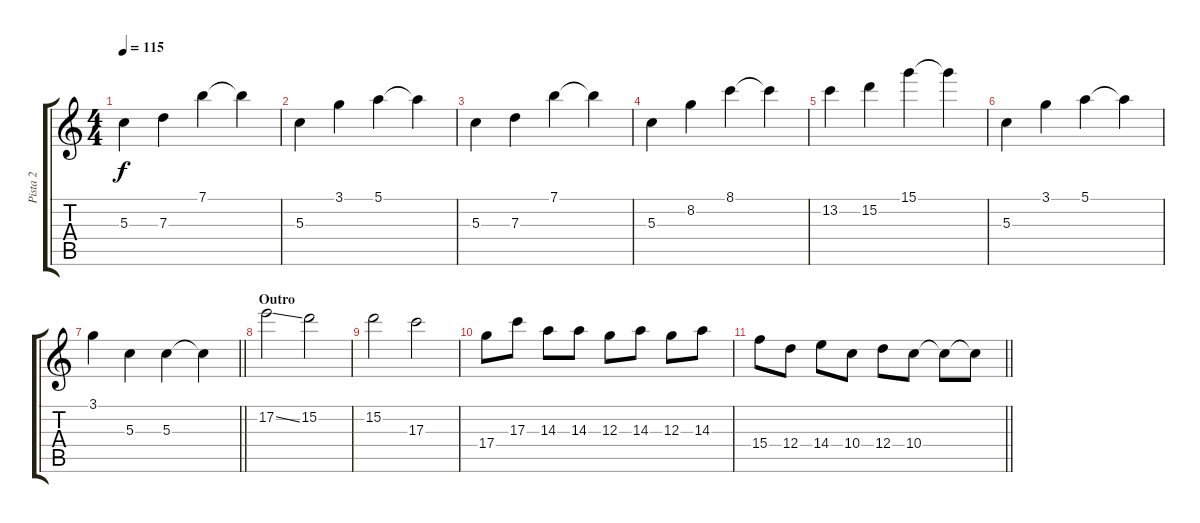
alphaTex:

\track ("Pista 2" "Pista 2") {instrument electricguitarjazz}
\staff {score tabs}
\tuning (E4 B3 G3 D3 A2 E2) {hide}
\ts (4 4)
\tempo 115
\clef g2
\ks c
5.3.4{dy f} 7.3.4 7.1.4 7.1{t}.4 |
5.3.4 3.1.4 5.1.4 5.1{t}.4 |
5.3.4 7.3.4 7.1.4 7.1{t}.4 |
5.3.4 8.2.4 8.1.4 8.1{t}.4 |
13.2.4 15.2.4 15.1.4 15.1{t}.4 |
5.3.4 3.1.4 5.1.4 5.1{t}.4 |
\barLineRight lightlight
3.1.4 5.3.4 5.3.4 5.3{t}.4 |
\section ("" "Outro")
17.2{ss}.2 15.2.2 |
15.2.2 17.3.2 |
17.4.8 17.3.8 14.3.8 14.3.8 12.3.8 14.3.8 12.3.8 14.3.8 |
\barLineRight lightlight
15.4.8 12.4.8 14.4.8 10.4.8 12.4.8 10.4.8 10.4{t}.8 10.4{t}.8
